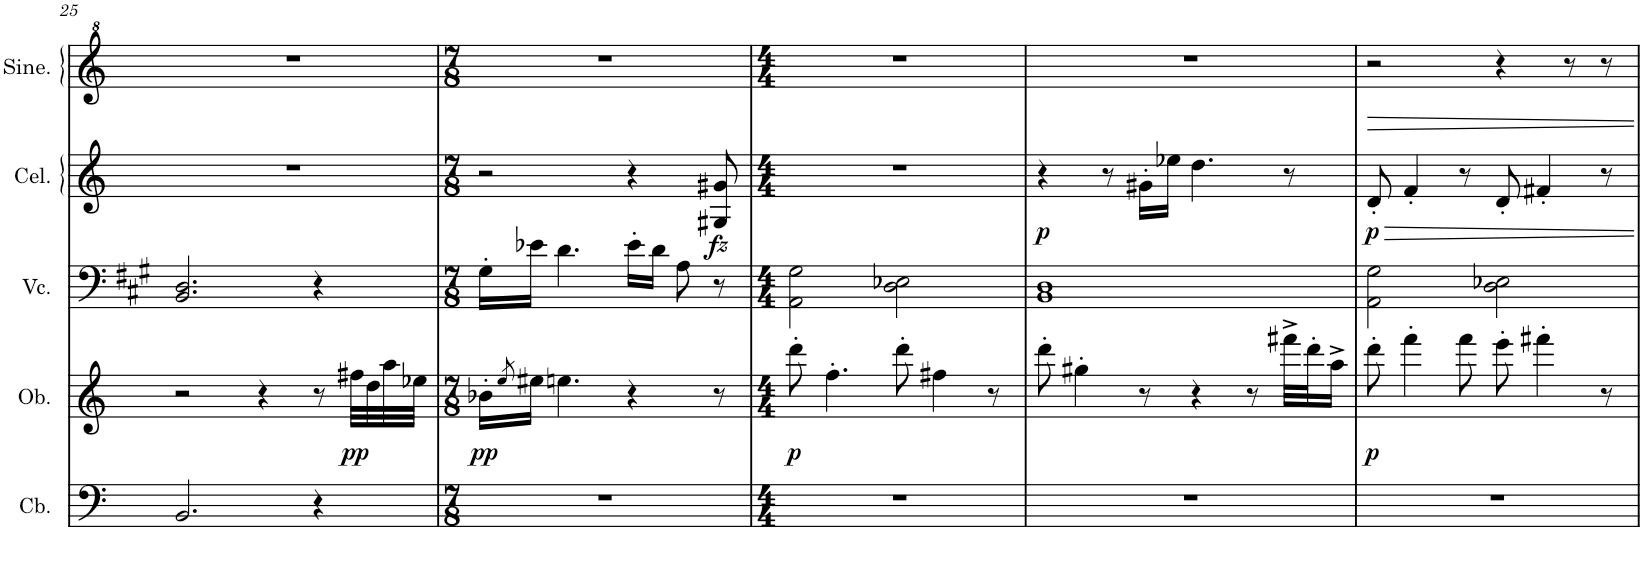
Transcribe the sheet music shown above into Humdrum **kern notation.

**kern	**kern	**dynam	**kern	**kern	**dynam	**kern
*part5	*part4	*part4	*part3	*part2	*part2	*part1
*staff5	*staff4	*staff4	*staff3	*staff2	*staff2	*staff1
*I"Contrabass	*I"Oboe	*	*I"Violoncello	*I"Celesta	*	*I"Sine Synthesiser
*I'Cb.	*I'Ob.	*	*I'Vc.	*I'Cel.	*	*I'Sine.
!!LO:PB:g=z
*clefF4	*clefG2	*	*clefF4	*clefG2	*	*clefG^2
*Trd7c12	*	*	*	*Trd-7c-12	*	*
*k[]	*k[]	*	*k[f#c#g#]	*k[]	*	*k[]
*M4/4	*M4/4	*	*M4/4	*M4/4	*	*M4/4
=25	=25	=25	=25	=25	=25	=25
2.BB/	2r	.	2.BB/ 2.D/	1r	.	1r
.	4r	.	.	.	.	.
4r	8r	.	4r	.	.	.
!	!	!LO:DY:b	!	!	!	!
.	32ff#X\LLL	pp	.	.	.	.
.	32dd\	.	.	.	.	.
.	32aa\	.	.	.	.	.
.	32ee-X\JJJ	.	.	.	.	.
=26	=26	=26	=26	=26	=26	=26
*M7/8	*M7/8	*	*M7/8	*M7/8	*	*M7/8
!	!	!LO:DY:b	!	!	!	!
2..r	16b-X'\LL	pp	16G#'\LL	2r	.	2..r
.	8qee/	.	.	.	.	.
.	16ee#X\JJ	.	16e-X\JJ	.	.	.
.	4.een\	.	4.d\	.	.	.
.	4r	.	16e-'\LL	4r	.	.
.	.	.	16d\JJ	.	.	.
.	.	.	8A\	.	.	.
!	!	!	!	!	!LO:DY:b	!
.	8r	.	8r	8G#X/ 8g#X/	fz	.
=27	=27	=27	=27	=27	=27	=27
*M4/4	*M4/4	*	*M4/4	*M4/4	*	*M4/4
!	!	!LO:DY:b	!	!	!	!
1r	8ddd'\	p	2AA\ 2G#\	1r	.	1r
.	4.ff'\	.	.	.	.	.
.	8ddd'\	.	2D\ 2E-X\	.	.	.
.	4ff#X\	.	.	.	.	.
.	8r	.	.	.	.	.
=28	=28	=28	=28	=28	=28	=28
!	!	!	!	!	!LO:DY:b	!
1r	8ddd'\	.	1BB 1D	4r	p	1r
.	4gg#X'\	.	.	.	.	.
.	.	.	.	8r	.	.
.	8r	.	.	16g#X'\LL	.	.
.	.	.	.	16ee-X\JJ	.	.
.	4r	.	.	4.dd\	.	.
.	8r	.	.	.	.	.
.	32fff#X^\LLL	.	.	8r	.	.
.	32ddd'\J	.	.	.	.	.
.	16aa^\JJ	.	.	.	.	.
=29	=29	=29	=29	=29	=29	=29
!	!	!LO:DY:b	!	!	!LO:DY:b	!
1r	8ddd'\	p	2AA\ 2G#\	8d'/	p	2r
.	4fff'\	.	.	4f'/	.	.
.	8fff\	.	.	8r	.	.
.	8eee'\	.	2D\ 2E-X\	8d'/	.	4r
.	4fff#X'\	.	.	4f#X'/	.	.
.	.	.	.	.	.	8r
.	8r	.	.	8r	.	8r
=	=	=	=	=	=	=
*-	*-	*-	*-	*-	*-	*-
